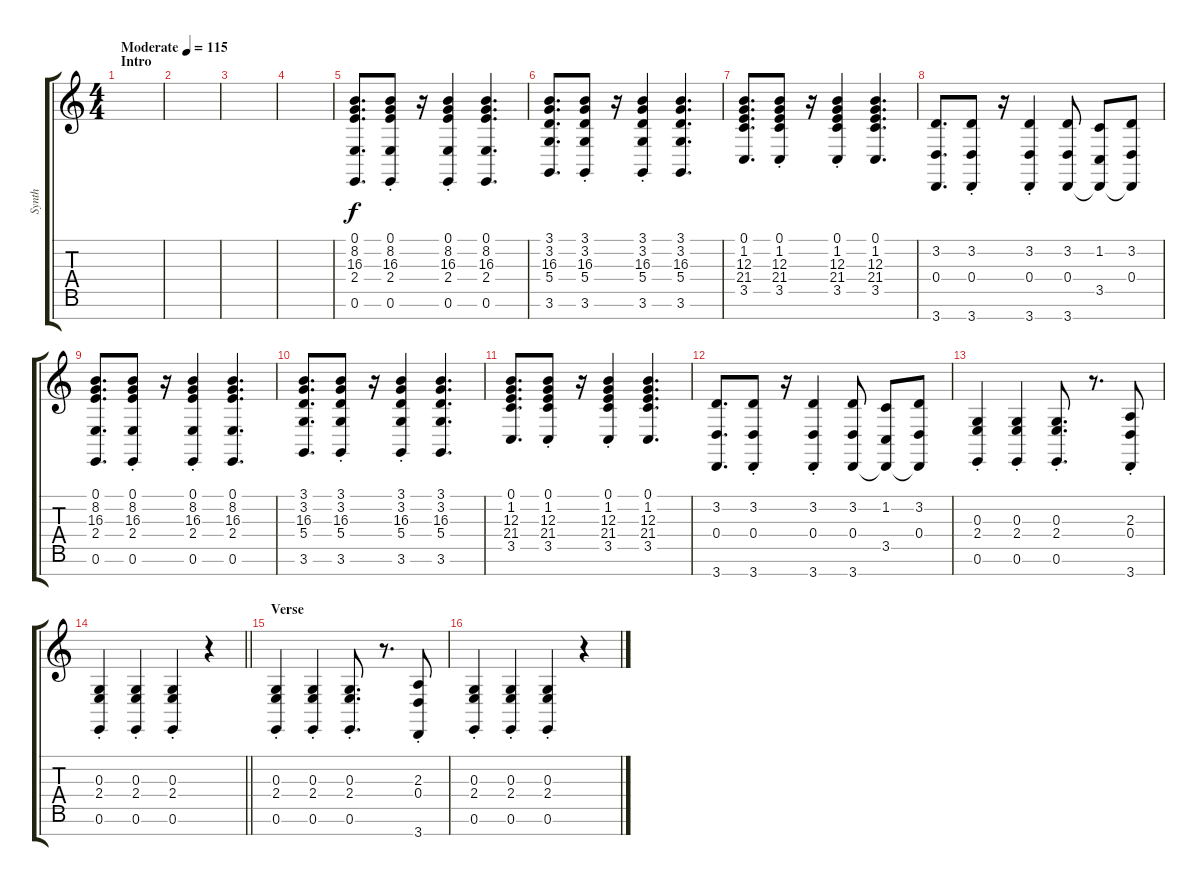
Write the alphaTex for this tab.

\track ("Synth" "Synth") {instrument pad3polysynth}
\staff {score tabs}
\tuning (E4 B3 G3 D3 A2 E2 B1) {hide}
\ts (4 4)
\section ("" "Intro")
\tempo (115 "Moderate")
\clef g2
\ks c
|
|
|
|
(0.1 8.2 16.3 2.4 0.6).8{d} (0.1{st} 8.2{st} 16.3{st} 2.4{st} 0.6{st}).8 r.16 (0.1{st} 8.2{st} 16.3{st} 2.4{st} 0.6{st}).4 (0.1 8.2 16.3 2.4 0.6).4{d} |
(3.1 3.2 16.3 5.4 3.6).8{d} (3.1{st} 3.2{st} 16.3{st} 5.4{st} 3.6{st}).8 r.16 (3.1{st} 3.2{st} 16.3{st} 5.4{st} 3.6{st}).4 (3.1 3.2 16.3 5.4 3.6).4{d} |
(0.1 1.2 12.3 21.4 3.5).8{d} (0.1{st} 1.2{st} 12.3{st} 21.4{st} 3.5{st}).8 r.16 (0.1{st} 1.2{st} 12.3{st} 21.4{st} 3.5{st}).4 (0.1 1.2 12.3 21.4 3.5).4{d} |
(3.2 0.4 3.7).8{d} (3.2{st} 0.4{st} 3.7{st}).8 r.16 (3.2{st} 0.4{st} 3.7{st}).4 (3.2 0.4 3.7).8 (1.2 3.5 3.7{t}).8 (3.2 0.4 3.7{t}).8 |
(0.1 8.2 16.3 2.4 0.6).8{d} (0.1{st} 8.2{st} 16.3{st} 2.4{st} 0.6{st}).8 r.16 (0.1{st} 8.2{st} 16.3{st} 2.4{st} 0.6{st}).4 (0.1 8.2 16.3 2.4 0.6).4{d} |
(3.1 3.2 16.3 5.4 3.6).8{d} (3.1{st} 3.2{st} 16.3{st} 5.4{st} 3.6{st}).8 r.16 (3.1{st} 3.2{st} 16.3{st} 5.4{st} 3.6{st}).4 (3.1 3.2 16.3 5.4 3.6).4{d} |
(0.1 1.2 12.3 21.4 3.5).8{d} (0.1{st} 1.2{st} 12.3{st} 21.4{st} 3.5{st}).8 r.16 (0.1{st} 1.2{st} 12.3{st} 21.4{st} 3.5{st}).4 (0.1 1.2 12.3 21.4 3.5).4{d} |
(3.2 0.4 3.7).8{d} (3.2{st} 0.4{st} 3.7{st}).8 r.16 (3.2{st} 0.4{st} 3.7{st}).4 (3.2 0.4 3.7).8 (1.2 3.5 3.7{t}).8 (3.2 0.4 3.7{t}).8 |
(0.3{st} 2.4{st} 0.6{st}).4{volume 12 instrument lead2sawtooth} (0.3{st} 2.4{st} 0.6{st}).4 (0.3{st} 2.4{st} 0.6{st}).8{d} r.8{d} (2.3{st} 0.4{st} 3.7{st}).8 |
\barLineRight lightlight
(0.3{st} 2.4{st} 0.6{st}).4 (0.3{st} 2.4{st} 0.6{st}).4 (0.3{st} 2.4{st} 0.6{st}).4 r.4 |
\section ("" "Verse")
(0.3{st} 2.4{st} 0.6{st}).4{volume 9} (0.3{st} 2.4{st} 0.6{st}).4 (0.3{st} 2.4{st} 0.6{st}).8{d} r.8{d} (2.3{st} 0.4{st} 3.7{st}).8 |
(0.3{st} 2.4{st} 0.6{st}).4 (0.3{st} 2.4{st} 0.6{st}).4 (0.3{st} 2.4{st} 0.6{st}).4 r.4
